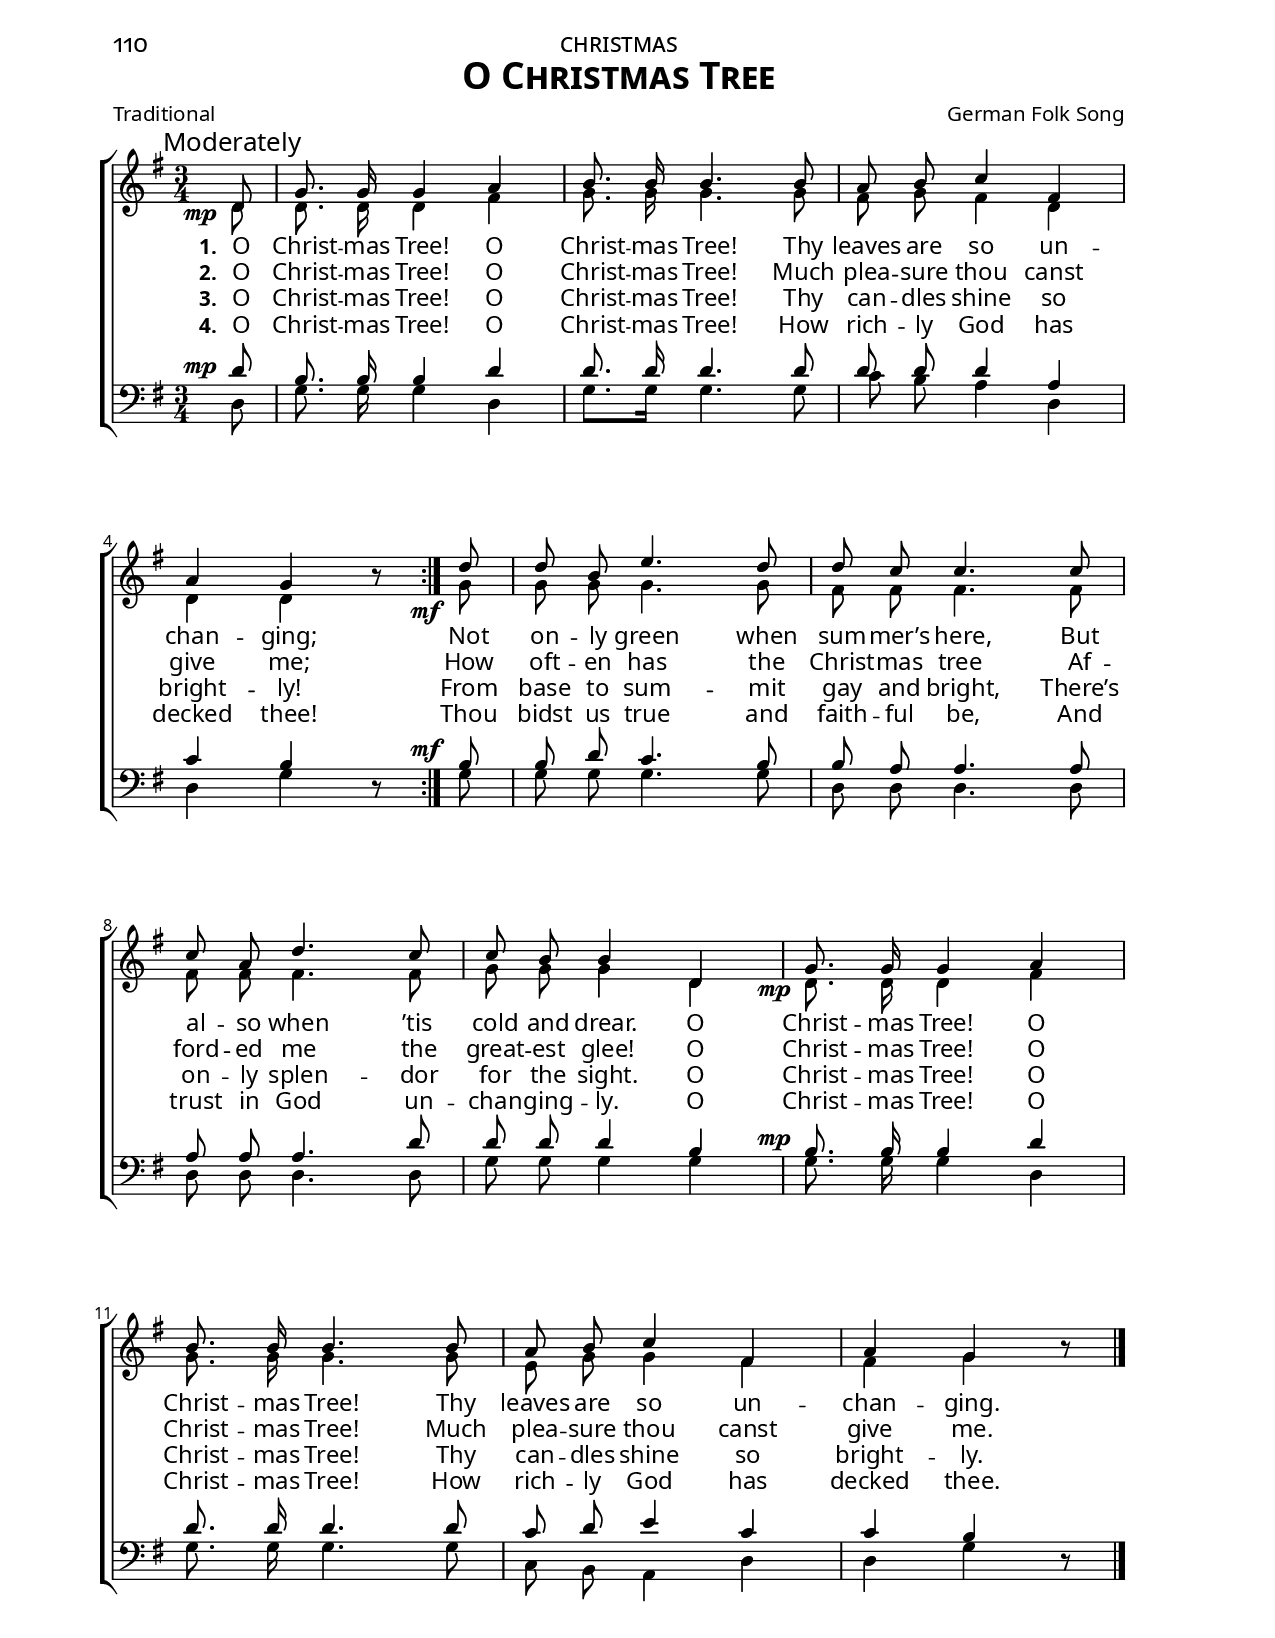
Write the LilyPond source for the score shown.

\version "2.24.0"
\include "util.ly"
\header {
  title = \markup{\override #'(font-name . "Garamond Premier Pro Semibold"){ \abs-fontsize #18 \smallCapsOldStyle"O Christmas Tree"}}
  poet = \markup\oldStyleNum"Traditional"
  composer = \markup\oldStyleNum"German Folk Song"
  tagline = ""
}
\paper {
  paper-height = 11\in
  paper-width = 8.5\in
  indent = 0\in
  %system-system-spacing = #'((basic-distance . 10) (padding . 0))
  %system-system-spacing =
  %  #'((basic-distance . 0)
  %     (minimum-distance . 0)
  %     (padding . -0.35)
  %     (stretchability . 100))
  ragged-last-bottom = ##f
  ragged-bottom = ##f
  two-sided = ##t
  inner-margin = 1\in
  outer-margin = 0.75\in
  top-margin = 0.26\in
  bottom-margin = 0.25\in
  first-page-number = #110
  print-first-page-number = ##t
  headerLine = \markup{\override #'(font-name . "Garamond Premier Pro") \smallCapsOldStyle"christmas"}
  oddHeaderMarkup = \markup\fill-line{
     \override #'(font-name . "Garamond Premier Pro")\abs-fontsize #12.5
     \combine 
        \fill-line{"" \if \should-print-page-number
        \oldStylePageNum""
        }
        \fill-line{\headerLine}
  }
  evenHeaderMarkup = \markup {
     \override #'(font-name . "Garamond Premier Pro")\abs-fontsize #12.5
     \combine
        \if \should-print-page-number
        \oldStylePageNum""
        \fill-line{\headerLine}
  }
}
#(set-global-staff-size 18) \paper{ #(define fonts (make-pango-font-tree "Garamond Premier Pro" "Garamond Premier Pro" "Garamond Premier Pro" (/ 18 20))) }
global = {
  \key g \major
  \time 3/4
  \override DynamicLineSpanner.staff-padding = #0.0
  \override DynamicLineSpanner.Y-extent = #'(1 . 1)
  \override DynamicText.X-offset = #-5
}

sopMusic = \relative c' {
  \once \override Score.RehearsalMark.self-alignment-X = #LEFT
  \mark "Moderately"
  \partial 8 d8_\mp |
  g8.\noBeam g16 g4 a |
  b8.\noBeam b16 b4. b8 |
  a8\noBeam b c4 fis, | \break
  
  \partial 8*5 a g b8\rest \bar ":|."
  \partial 8 d8_\mf |
  d\noBeam b e4. d8 |
  d\noBeam c c4. c8 | \break
  
  c8\noBeam a d4. c8 |
  c\noBeam b b4 d, |
  g8.\noBeam_\mp g16 g4 a | \break
  
  b8.\noBeam b16 b4. b8 |
  a\noBeam b c4 fis, |
  \partial 8*5 a4 g b8\rest \bar "|."
}
sopWords = \lyricmode {
  
}

altoMusic = \relative c' {
  d8 |
  d8.\noBeam d16 d4 fis |
  g8.\noBeam g16 g4. g8 |
  fis8\noBeam g fis4 d |
  
  d d s8 |
  g8 |
  g\noBeam g g4. g8 |
  fis8\noBeam fis fis4. fis8 |
  
  fis\noBeam fis fis4. fis8 |
  g\noBeam g g4 d |
  d8.\noBeam d16 d4 fis |
  
  g8.\noBeam g16 g4. g8 |
  e\noBeam g g4 fis |
  fis g s8 \bar "|."
}
altoWords = \lyricmode {
  \dropLyricsIX
  \set stanza = #"1. "
  O Christ -- mas Tree! O Christ -- mas Tree!
  Thy leaves are so un -- chan -- ging;
  Not on -- ly green when sum -- mer’s here,
  But al -- so when ’tis cold and drear.
  O Christ -- mas Tree! O Christ -- mas Tree!
  Thy leaves are so un -- chan -- ging.
}
altoWordsII = \lyricmode {
  \dropLyricsIX
  \set stanza = #"2. "
  O Christ -- mas Tree! O Christ -- mas Tree!
  Much plea -- sure thou canst give me;
  How oft -- en has the Christ -- mas tree
  Af -- ford -- ed me the great -- est glee!
  O Christ -- mas Tree! O Christ -- mas Tree!
  Much plea -- sure thou canst give me.
}
altoWordsIII = \lyricmode {
  \dropLyricsIX
  \set stanza = #"3. "
  O Christ -- mas Tree! O Christ -- mas Tree!
  Thy can -- dles shine so bright -- ly!
  From base to sum -- mit gay and bright,
  There’s on -- ly splen -- dor for the sight.
  O Christ -- mas Tree! O Christ -- mas Tree!
  Thy can -- dles shine so bright -- ly.
}
altoWordsIV = \lyricmode {
  \dropLyricsIX
  \set stanza = #"4. "
  O Christ -- mas Tree! O Christ -- mas Tree!
  How rich -- ly God has decked thee!
  Thou bidst us true and faith -- ful be,
  And trust in God un -- chan -- ging -- ly.
  O Christ -- mas Tree! O Christ -- mas Tree!
  How rich -- ly God has decked thee.
}
altoWordsV = \lyricmode {
}

tenorMusic = \relative c' {
  d8^\mp |
  b8.\noBeam b16 b4 d |
  d8.\noBeam d16 d4. d8 |
  d\noBeam d d4 a |
  
  c b s8 |
  b8^\mf |
  b\noBeam d c4. b8 |
  b\noBeam a a4. a8 |
  
  a\noBeam a a4. d8 |
  d\noBeam d d4 b |
  b8.\noBeam^\mp b16 b4 d |
  
  d8.\noBeam d16 d4. d8 |
  c\noBeam d e4 c |
  c b s8 \bar "|."
}
tenorWords = \lyricmode {

}

bassMusic = \relative c {
  d8 |
  g8.\noBeam g16 g4 d |
  g8. g16 g4. g8 |
  c8\noBeam b8\noBeam a4 d, |
  
  d g d8\rest |
  g |
  g\noBeam g g4. g8 |
  d\noBeam d d4. d8 |
  
  d\noBeam d d4. d8 |
  g\noBeam g g4 g |
  g8.\noBeam g16 g4 d |
  
  g8.\noBeam g16 g4. g8 |
  c,\noBeam b a4 d |
  d g d8\rest \bar "|."
}
bassWords = \lyricmode {

}

\score {
  <<
   \new ChoirStaff <<
%    \new Lyrics = sopranos \with { \override VerticalAxisGroup.nonstaff-relatedstaff-spacing = #'((basic-distance . 1)) }
    \new Staff = women <<
      \new Voice = "sopranos" { \voiceOne << \global \sopMusic >> }
      \new Voice = "altos" { \voiceTwo << \global \altoMusic >> }
    >>
    \new Lyrics \with { alignAboveContext = #"women" \override VerticalAxisGroup.nonstaff-relatedstaff-spacing = #'((basic-distance . 1))} \lyricsto "sopranos" \sopWords
    \new Lyrics = "altosV"  \with { alignBelowContext = #"women" } \lyricsto "sopranos" \altoWordsV
    \new Lyrics = "altosIV"  \with { alignBelowContext = #"women" } \lyricsto "sopranos" \altoWordsIV
    \new Lyrics = "altosIII"  \with { alignBelowContext = #"women" } \lyricsto "sopranos" \altoWordsIII
    \new Lyrics = "altosII"  \with { alignBelowContext = #"women" } \lyricsto "sopranos" \altoWordsII
    \new Lyrics = "altos"  \with { alignBelowContext = #"women" \override VerticalAxisGroup.nonstaff-relatedstaff-spacing = #'((padding . -0.5))} \lyricsto "sopranos" \altoWords
   \new Staff = men <<
      \clef bass
      \new Voice = "tenors" { \voiceOne << \global \tenorMusic >> }
      \new Voice = "basses" { \voiceTwo << \global \bassMusic >> }
    >>
    \new Lyrics \with { alignAboveContext = #"men" \override VerticalAxisGroup.nonstaff-relatedstaff-spacing = #'((basic-distance . 1)) } \lyricsto "tenors" \tenorWords
    \new Lyrics \with { alignBelowContext = #"men" \override VerticalAxisGroup.nonstaff-relatedstaff-spacing = #'((basic-distance . 1)) } \lyricsto "basses" \bassWords
  >>
%    \new PianoStaff << \new Staff { \new Voice { \pianoRH } } \new Staff { \clef "bass" \pianoLH } >>
  >>
  \layout {
  \context {
    \Lyrics
    \override LyricText.font-size = #1.3
  }
    \context {
      \Score
      %\override SpacingSpanner.base-shortest-duration = #(ly:make-moment 1/8)
      %\override SpacingSpanner.common-shortest-duration = #(ly:make-moment 1/4)
    }
    \context {
      % Remove all empty staves
      % \Staff \RemoveEmptyStaves \override VerticalAxisGroup.remove-first = ##t
    }
    \context {
      \Lyrics
      \override LyricText.X-offset = #center-on-word
    }
  }
}

